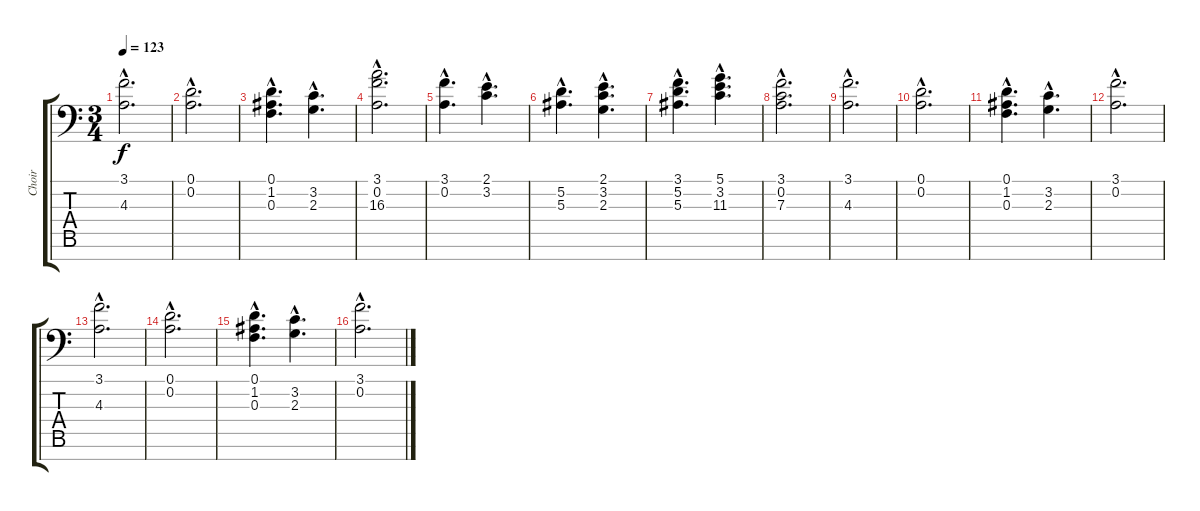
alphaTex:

\track ("Choir" "Choir") {instrument pad4choir}
\staff {score tabs}
\tuning (D4 A3 F3 C3 G2 D2 A1) {hide}
\ts (3 4)
\tempo 123
\clef f4
\ks c
(3.1{hac} 4.3{hac}).2{d dy f} |
(0.1{hac} 0.2{hac}).2{d} |
(0.1{hac} 1.2{hac} 0.3{hac}).4{d} (3.2{hac} 2.3{hac}).4{d} |
(3.1{hac} 0.2{hac} 16.3{hac}).2{d} |
(3.1{hac} 0.2{hac}).4{d} (2.1{hac} 3.2{hac}).4{d} |
(5.2{hac} 5.3{hac}).4{d} (2.1{hac} 3.2{hac} 2.3{hac}).4{d} |
(3.1{hac} 5.2{hac} 5.3{hac}).4{d} (5.1{hac} 3.2{hac} 11.3{hac}).4{d} |
(3.1{hac} 0.2{hac} 7.3{hac}).2{d} |
(3.1{hac} 4.3{hac}).2{d} |
(0.1{hac} 0.2{hac}).2{d} |
(0.1{hac} 1.2{hac} 0.3{hac}).4{d} (3.2{hac} 2.3{hac}).4{d} |
(3.1{hac} 0.2{hac}).2{d} |
(3.1{hac} 4.3{hac}).2{d} |
(0.1{hac} 0.2{hac}).2{d} |
(0.1{hac} 1.2{hac} 0.3{hac}).4{d} (3.2{hac} 2.3{hac}).4{d} |
(3.1{hac} 0.2{hac}).2{d}
